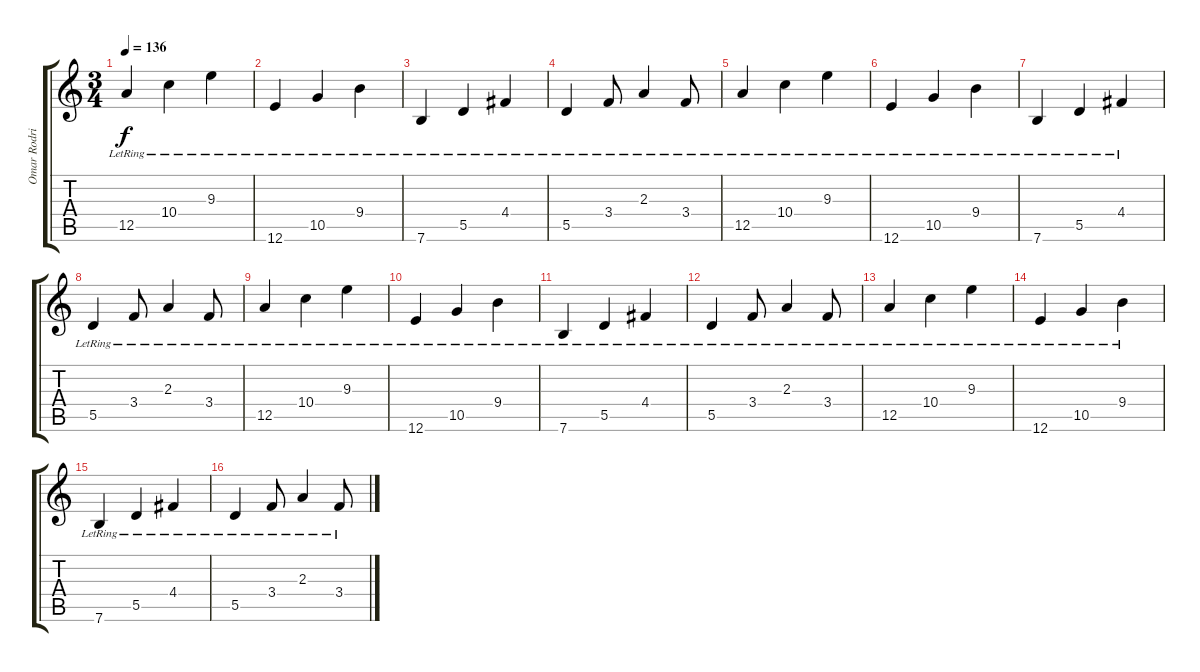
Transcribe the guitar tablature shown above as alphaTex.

\track ("Omar Rodriguez-Lopez [Guitar 1]" "Omar Rodri") {instrument distortionguitar}
\staff {score tabs}
\tuning (E4 B3 G3 D3 A2 E2) {hide}
\ts (3 4)
\tempo 136
\clef g2
\ks c
12.5{lr}.4{dy f} 10.4{lr}.4 9.3{lr}.4 |
12.6{lr}.4 10.5{lr}.4 9.4{lr}.4 |
7.6{lr}.4 5.5{lr}.4 4.4{lr}.4 |
5.5{lr}.4 3.4{lr}.8 2.3{lr}.4 3.4{lr}.8 |
12.5{lr}.4 10.4{lr}.4 9.3{lr}.4 |
12.6{lr}.4 10.5{lr}.4 9.4{lr}.4 |
7.6{lr}.4 5.5{lr}.4 4.4{lr}.4 |
5.5{lr}.4 3.4{lr}.8 2.3{lr}.4 3.4{lr}.8 |
12.5{lr}.4 10.4{lr}.4 9.3{lr}.4 |
12.6{lr}.4 10.5{lr}.4 9.4{lr}.4 |
7.6{lr}.4 5.5{lr}.4 4.4{lr}.4 |
5.5{lr}.4 3.4{lr}.8 2.3{lr}.4 3.4{lr}.8 |
12.5{lr}.4 10.4{lr}.4 9.3{lr}.4 |
12.6{lr}.4 10.5{lr}.4 9.4{lr}.4 |
7.6{lr}.4 5.5{lr}.4 4.4{lr}.4 |
5.5{lr}.4 3.4{lr}.8 2.3{lr}.4 3.4{lr}.8
